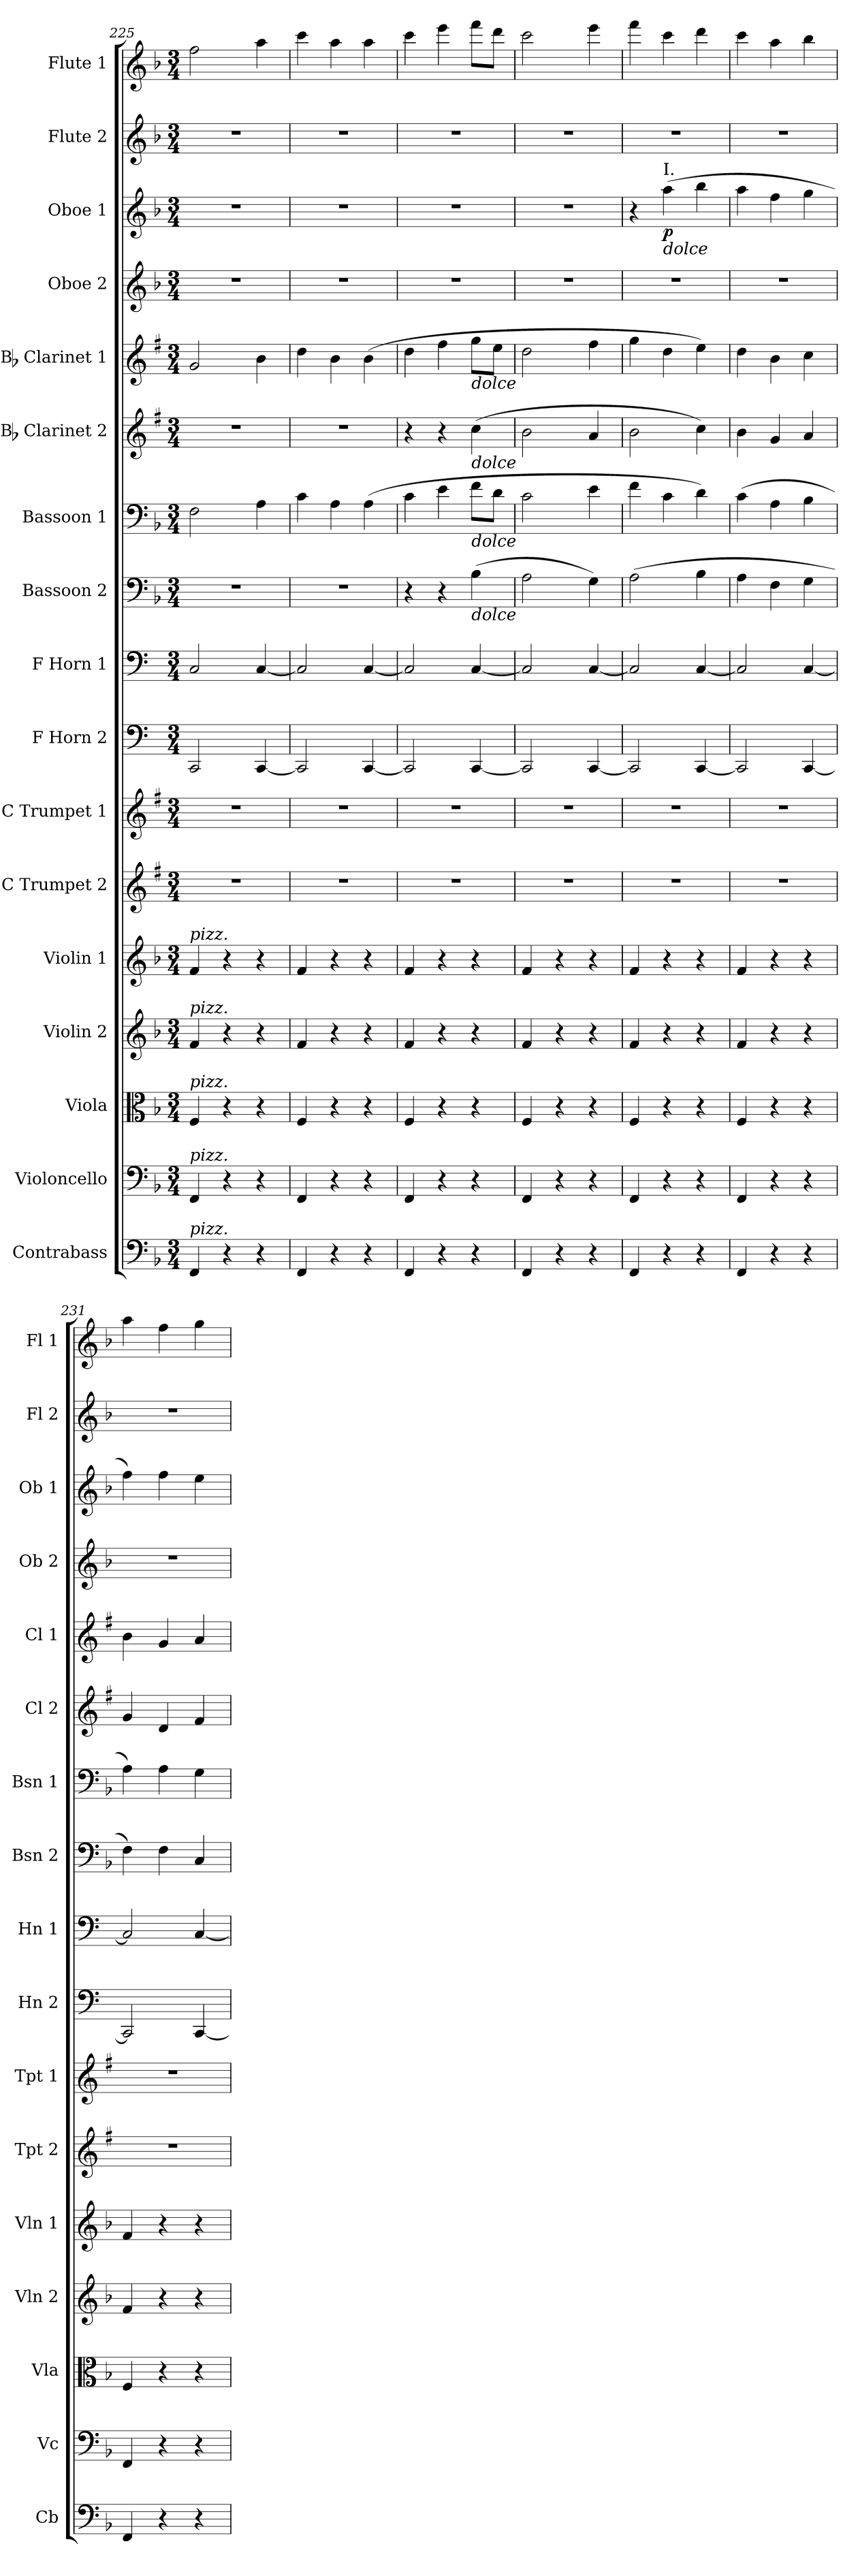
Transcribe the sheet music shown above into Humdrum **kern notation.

**kern	**kern	**kern	**kern	**kern	**kern	**kern	**kern	**kern	**kern	**kern	**kern	**kern	**kern	**kern	**dynam	**kern	**kern
*part17	*part16	*part15	*part14	*part13	*part12	*part11	*part10	*part9	*part8	*part7	*part6	*part5	*part4	*part3	*part3	*part2	*part1
*staff17	*staff16	*staff15	*staff14	*staff13	*staff12	*staff11	*staff10	*staff9	*staff8	*staff7	*staff6	*staff5	*staff4	*staff3	*staff3	*staff2	*staff1
*I"Contrabass	*I"Violoncello	*I"Viola	*I"Violin 2	*I"Violin 1	*I"C Trumpet 2	*I"C Trumpet 1	*I"F Horn 2	*I"F Horn 1	*I"Bassoon 2	*I"Bassoon 1	*I"Bb Clarinet 2	*I"Bb Clarinet 1	*I"Oboe  2	*I"Oboe 1	*	*I"Flute 2	*I"Flute 1
*I'Cb	*I'Vc	*I'Vla	*I'Vln 2	*I'Vln 1	*I'Tpt 2	*I'Tpt 1	*I'Hn 2	*I'Hn 1	*I'Bsn 2	*I'Bsn 1	*I'Cl 2	*I'Cl 1	*I'Ob 2	*I'Ob 1	*	*I'Fl 2	*I'Fl 1
*clefF4	*clefF4	*clefC3	*clefG2	*clefG2	*clefG2	*clefG2	*clefF4	*clefF4	*clefF4	*clefF4	*clefG2	*clefG2	*clefG2	*clefG2	*	*clefG2	*clefG2
*ITrd7c12	*	*	*	*	*ITrd1c2	*ITrd1c2	*ITrd4c7	*ITrd4c7	*	*	*ITrd1c2	*ITrd1c2	*	*	*	*	*
*k[b-]	*k[b-]	*k[b-]	*k[b-]	*k[b-]	*k[b-]	*k[b-]	*k[b-]	*k[b-]	*k[b-]	*k[b-]	*k[b-]	*k[b-]	*k[b-]	*k[b-]	*	*k[b-]	*k[b-]
*M3/4	*M3/4	*M3/4	*M3/4	*M3/4	*M3/4	*M3/4	*M3/4	*M3/4	*M3/4	*M3/4	*M3/4	*M3/4	*M3/4	*M3/4	*	*M3/4	*M3/4
=225	=225	=225	=225	=225	=225	=225	=225	=225	=225	=225	=225	=225	=225	=225	=225	=225	=225
!	!	!	!	!LO:TX:i:t=pizz.	!	!	!	!	!	!	!	!	!	!	!	!	!
!	!	!	!LO:TX:i:t=pizz.	!	!	!	!	!	!	!	!	!	!	!	!	!	!
!	!	!LO:TX:i:t=pizz.	!	!	!	!	!	!	!	!	!	!	!	!	!	!	!
!	!LO:TX:i:t=pizz.	!	!	!	!	!	!	!	!	!	!	!	!	!	!	!	!
!LO:TX:i:t=pizz.	!	!	!	!	!	!	!	!	!	!	!	!	!	!	!	!	!
4FFF/	4FF/	4F/	4f/	4f/	2.r	2.r	2FFF/	2FF/	2.r	2F\	2.r	2f/	2.r	2.r	.	2.r	2ff\
4r	4r	4r	4r	4r	.	.	.	.	.	.	.	.	.	.	.	.	.
4r	4r	4r	4r	4r	.	.	[4FFF/	[4FF/	.	4A\	.	4a\	.	.	.	.	4aa\
=226	=226	=226	=226	=226	=226	=226	=226	=226	=226	=226	=226	=226	=226	=226	=226	=226	=226
4FFF/	4FF/	4F/	4f/	4f/	2.r	2.r	2FFF/]	2FF/]	2.r	4c\	2.r	4cc\	2.r	2.r	.	2.r	4ccc\
4r	4r	4r	4r	4r	.	.	.	.	.	4A\	.	4a\	.	.	.	.	4aa\
4r	4r	4r	4r	4r	.	.	[4FFF/	[4FF/	.	(4A\	.	(4a\	.	.	.	.	4aa\
=227	=227	=227	=227	=227	=227	=227	=227	=227	=227	=227	=227	=227	=227	=227	=227	=227	=227
4FFF/	4FF/	4F/	4f/	4f/	2.r	2.r	2FFF/]	2FF/]	4r	4c\	4r	4cc\	2.r	2.r	.	2.r	4ccc\
4r	4r	4r	4r	4r	.	.	.	.	4r	4e\	4r	4ee\	.	.	.	.	4eee\
!	!	!	!	!	!	!	!	!	!	!	!	!LO:TX:b:i:t=dolce	!	!	!	!	!
!	!	!	!	!	!	!	!	!	!	!	!LO:TX:b:i:t=dolce	!	!	!	!	!	!
!	!	!	!	!	!	!	!	!	!	!LO:TX:b:i:t=dolce	!	!	!	!	!	!	!
!	!	!	!	!	!	!	!	!	!LO:TX:b:i:t=dolce	!	!	!	!	!	!	!	!
4r	4r	4r	4r	4r	.	.	[4FFF/	[4FF/	(4B-\	8f\L	(4b-\	8ff\L	.	.	.	.	8fff\L
.	.	.	.	.	.	.	.	.	.	8d\J	.	8dd\J	.	.	.	.	8ddd\J
=228	=228	=228	=228	=228	=228	=228	=228	=228	=228	=228	=228	=228	=228	=228	=228	=228	=228
4FFF/	4FF/	4F/	4f/	4f/	2.r	2.r	2FFF/]	2FF/]	2A\	2c\	2a\	2cc\	2.r	2.r	.	2.r	2ccc\
4r	4r	4r	4r	4r	.	.	.	.	.	.	.	.	.	.	.	.	.
4r	4r	4r	4r	4r	.	.	[4FFF/	[4FF/	4G\)	4e\	4g/	4ee\	.	.	.	.	4eee\
=229	=229	=229	=229	=229	=229	=229	=229	=229	=229	=229	=229	=229	=229	=229	=229	=229	=229
4FFF/	4FF/	4F/	4f/	4f/	2.r	2.r	2FFF/]	2FF/]	(2A\	4f\	2a\	4ff\	2.r	4r	.	2.r	4fff\
!	!	!	!	!	!	!	!	!	!	!	!	!	!	!LO:TX:a:t=I.	!	!	!
!	!	!	!	!	!	!	!	!	!	!	!	!	!	!LO:TX:b:i:t=dolce	!	!	!
!	!	!	!	!	!	!	!	!	!	!	!	!	!	!	!LO:DY:b	!	!
4r	4r	4r	4r	4r	.	.	.	.	.	4c\	.	4cc\	.	(4aa\	p	.	4ccc\
4r	4r	4r	4r	4r	.	.	[4FFF/	[4FF/	4B-\	4d\)	4b-\)	4dd\)	.	4bb-\	.	.	4ddd\
=230	=230	=230	=230	=230	=230	=230	=230	=230	=230	=230	=230	=230	=230	=230	=230	=230	=230
4FFF/	4FF/	4F/	4f/	4f/	2.r	2.r	2FFF/]	2FF/]	4A\	(4c\	4a\	4cc\	2.r	4aa\	.	2.r	4ccc\
4r	4r	4r	4r	4r	.	.	.	.	4F\	4A\	4f/	4a\	.	4ff\	.	.	4aa\
4r	4r	4r	4r	4r	.	.	[4FFF/	[4FF/	4G\	4B-\	4g/	4b-\	.	4gg\	.	.	4bb-\
=231	=231	=231	=231	=231	=231	=231	=231	=231	=231	=231	=231	=231	=231	=231	=231	=231	=231
4FFF/	4FF/	4F/	4f/	4f/	2.r	2.r	2FFF/]	2FF/]	4F\)	4A\)	4f/	4a\	2.r	4ff\)	.	2.r	4aa\
4r	4r	4r	4r	4r	.	.	.	.	4F\	4A\	4c/	4f/	.	4ff\	.	.	4ff\
4r	4r	4r	4r	4r	.	.	[4FFF/	[4FF/	4C/	4G\	4e/	4g/	.	4ee\	.	.	4gg\
=	=	=	=	=	=	=	=	=	=	=	=	=	=	=	=	=	=
*-	*-	*-	*-	*-	*-	*-	*-	*-	*-	*-	*-	*-	*-	*-	*-	*-	*-
